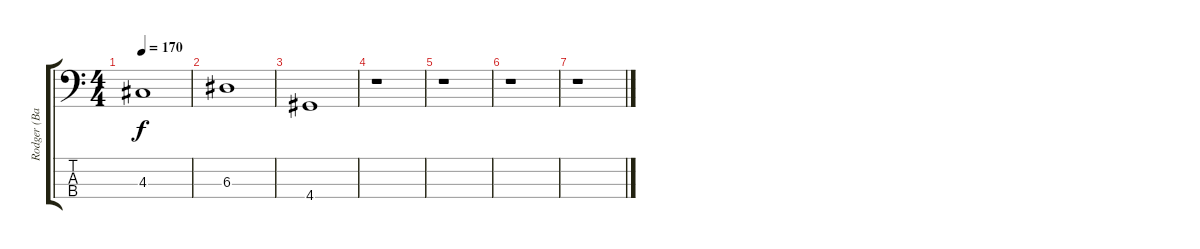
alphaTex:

\track ("Rodger (Bass)" "Rodger (Ba") {instrument electricbasspick}
\staff {score tabs}
\tuning (G2 D2 A1 E1) {hide}
\ts (4 4)
\tempo 170
\clef f4
\ks c
4.3.1{dy f} |
6.3.1 |
4.4.1 |
r.1 |
r.1 |
r.1 |
r.1
